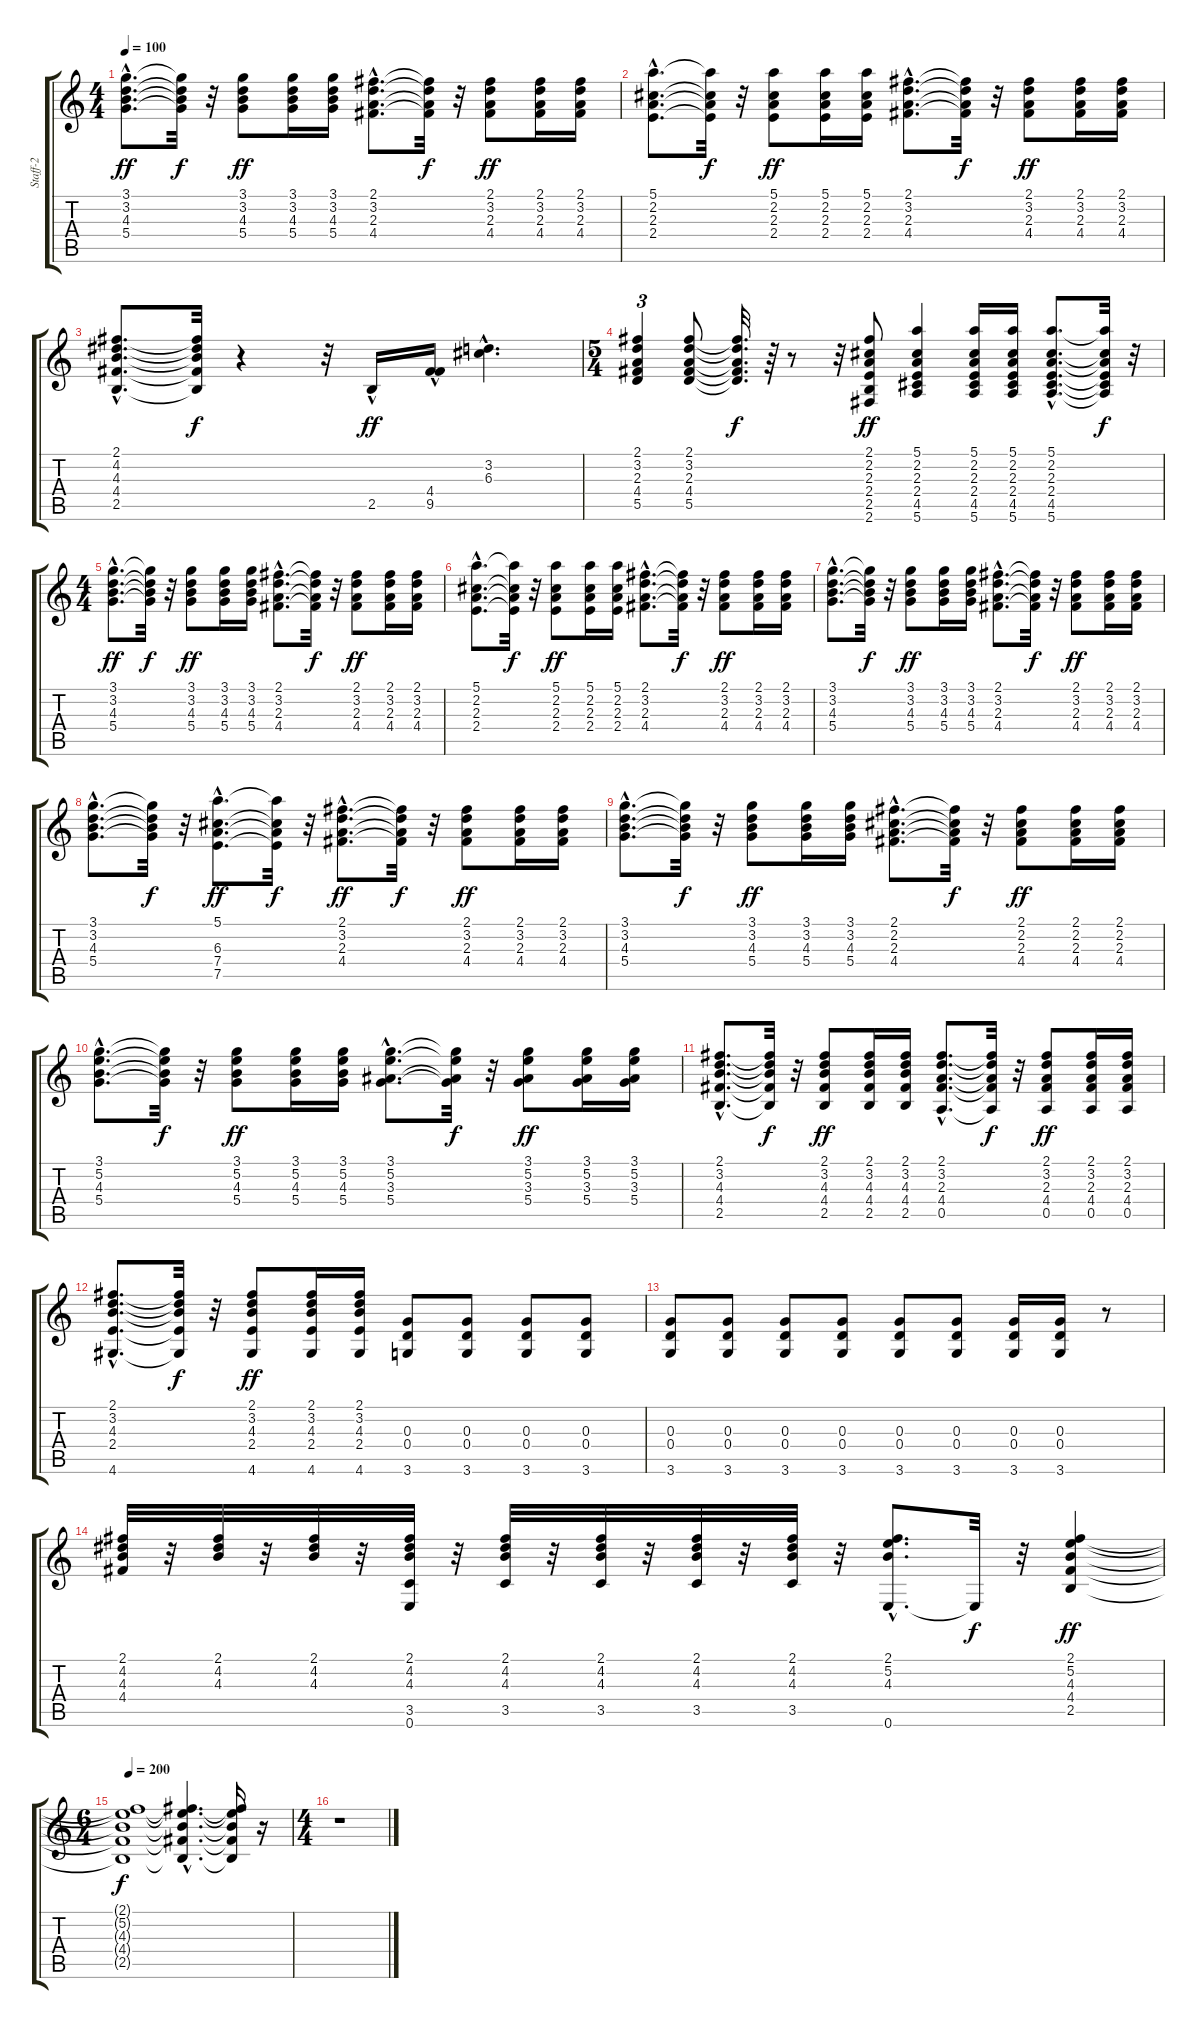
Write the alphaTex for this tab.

\track ("Staff-2" "Staff-2") {instrument acousticguitarsteel}
\staff {score tabs}
\tuning (E4 B3 G3 D3 A2 E2) {hide}
\ts (4 4)
\tempo 100
\clef g2
\ks c
(3.1{hac} 3.2{hac} 4.3{hac} 5.4{hac}).8{d dy ff} (3.1{t} 3.2{t} 4.3{t} 5.4{t}).32{dy f} r.32 (3.1 3.2 4.3 5.4).8{dy ff} (3.1 3.2 4.3 5.4).16 (3.1 3.2 4.3 5.4).16 (2.1{hac} 3.2{hac} 2.3{hac} 4.4{hac}).8{d} (2.1{t} 3.2{t} 2.3{t} 4.4{t}).32{dy f} r.32 (2.1 3.2 2.3 4.4).8{dy ff} (2.1 3.2 2.3 4.4).16 (2.1 3.2 2.3 4.4).16 |
(5.1{hac} 2.2{hac} 2.3{hac} 2.4{hac}).8{d} (5.1{t} 2.2{t} 2.3{t} 2.4{t}).32{dy f} r.32 (5.1 2.2 2.3 2.4).8{dy ff} (5.1 2.2 2.3 2.4).16 (5.1 2.2 2.3 2.4).16 (2.1{hac} 3.2{hac} 2.3{hac} 4.4{hac}).8{d} (2.1{t} 3.2{t} 2.3{t} 4.4{t}).32{dy f} r.32 (2.1 3.2 2.3 4.4).8{dy ff} (2.1 3.2 2.3 4.4).16 (2.1 3.2 2.3 4.4).16 |
(2.1{hac} 4.2{hac} 4.3{hac} 4.4{hac} 2.5{hac}).8{d} (2.1{t} 4.2{t} 4.3{t} 4.4{t} 2.5{t}).32{dy f} r.4 r.32 2.5{hac}.16{dy ff} (4.4{hac} 9.5{hac}).16 (3.2{hac} 6.3).4{d} |
\ts (5 4)
(2.1 3.2 2.3 4.4 5.5).4{tu (3 2)} (2.1 3.2 2.3 4.4 5.5).8 (2.1{t} 3.2{t} 2.3{t} 4.4{t} 5.5{t}).32{d dy f} r.64 r.8 r.32 (2.1 2.2 2.3 2.4 2.5 2.6).8{dy ff} (5.1 2.2 2.3 2.4 4.5 5.6).4 (5.1 2.2 2.3 2.4 4.5 5.6).16 (5.1 2.2 2.3 2.4 4.5 5.6).16 (5.1{hac} 2.2{hac} 2.3{hac} 2.4{hac} 4.5{hac} 5.6{hac}).8{d} (5.1{t} 2.2{t} 2.3{t} 2.4{t} 4.5{t} 5.6{t}).32{dy f} r.32 |
\ts (4 4)
(3.1{hac} 3.2{hac} 4.3{hac} 5.4{hac}).8{d dy ff} (3.1{t} 3.2{t} 4.3{t} 5.4{t}).32{dy f} r.32 (3.1 3.2 4.3 5.4).8{dy ff} (3.1 3.2 4.3 5.4).16 (3.1 3.2 4.3 5.4).16 (2.1{hac} 3.2{hac} 2.3{hac} 4.4{hac}).8{d} (2.1{t} 3.2{t} 2.3{t} 4.4{t}).32{dy f} r.32 (2.1 3.2 2.3 4.4).8{dy ff} (2.1 3.2 2.3 4.4).16 (2.1 3.2 2.3 4.4).16 |
(5.1{hac} 2.2{hac} 2.3{hac} 2.4{hac}).8{d} (5.1{t} 2.2{t} 2.3{t} 2.4{t}).32{dy f} r.32 (5.1 2.2 2.3 2.4).8{dy ff} (5.1 2.2 2.3 2.4).16 (5.1 2.2 2.3 2.4).16 (2.1{hac} 3.2{hac} 2.3{hac} 4.4{hac}).8{d} (2.1{t} 3.2{t} 2.3{t} 4.4{t}).32{dy f} r.32 (2.1 3.2 2.3 4.4).8{dy ff} (2.1 3.2 2.3 4.4).16 (2.1 3.2 2.3 4.4).16 |
(3.1{hac} 3.2{hac} 4.3{hac} 5.4{hac}).8{d} (3.1{t} 3.2{t} 4.3{t} 5.4{t}).32{dy f} r.32 (3.1 3.2 4.3 5.4).8{dy ff} (3.1 3.2 4.3 5.4).16 (3.1 3.2 4.3 5.4).16 (2.1{hac} 3.2{hac} 2.3{hac} 4.4{hac}).8{d} (2.1{t} 3.2{t} 2.3{t} 4.4{t}).32{dy f} r.32 (2.1 3.2 2.3 4.4).8{dy ff} (2.1 3.2 2.3 4.4).16 (2.1 3.2 2.3 4.4).16 |
(3.1{hac} 3.2{hac} 4.3{hac} 5.4{hac}).8{d} (3.1{t} 3.2{t} 4.3{t} 5.4{t}).32{dy f} r.32 (5.1{hac} 6.3{hac} 7.4{hac} 7.5{hac}).8{d dy ff} (5.1{t} 6.3{t} 7.4{t} 7.5{t}).32{dy f} r.32 (2.1{hac} 3.2{hac} 2.3{hac} 4.4{hac}).8{d dy ff} (2.1{t} 3.2{t} 2.3{t} 4.4{t}).32{dy f} r.32 (2.1 3.2 2.3 4.4).8{dy ff} (2.1 3.2 2.3 4.4).16 (2.1 3.2 2.3 4.4).16 |
(3.1{hac} 3.2{hac} 4.3{hac} 5.4{hac}).8{d} (3.1{t} 3.2{t} 4.3{t} 5.4{t}).32{dy f} r.32 (3.1 3.2 4.3 5.4).8{dy ff} (3.1 3.2 4.3 5.4).16 (3.1 3.2 4.3 5.4).16 (2.1{hac} 2.2{hac} 2.3{hac} 4.4{hac}).8{d} (2.1{t} 2.2{t} 2.3{t} 4.4{t}).32{dy f} r.32 (2.1 2.2 2.3 4.4).8{dy ff} (2.1 2.2 2.3 4.4).16 (2.1 2.2 2.3 4.4).16 |
(3.1{hac} 5.2{hac} 4.3{hac} 5.4{hac}).8{d} (3.1{t} 5.2{t} 4.3{t} 5.4{t}).32{dy f} r.32 (3.1 5.2 4.3 5.4).8{dy ff} (3.1 5.2 4.3 5.4).16 (3.1 5.2 4.3 5.4).16 (3.1{hac} 5.2{hac} 3.3{hac} 5.4{hac}).8{d} (3.1{t} 5.2{t} 3.3{t} 5.4{t}).32{dy f} r.32 (3.1 5.2 3.3 5.4).8{dy ff} (3.1 5.2 3.3 5.4).16 (3.1 5.2 3.3 5.4).16 |
(2.1{hac} 3.2{hac} 4.3{hac} 4.4{hac} 2.5{hac}).8{d} (2.1{t} 3.2{t} 4.3{t} 4.4{t} 2.5{t}).32{dy f} r.32 (2.1 3.2 4.3 4.4 2.5).8{dy ff} (2.1 3.2 4.3 4.4 2.5).16 (2.1 3.2 4.3 4.4 2.5).16 (2.1{hac} 3.2{hac} 2.3{hac} 4.4{hac} 0.5{hac}).8{d} (2.1{t} 3.2{t} 2.3{t} 4.4{t} 0.5{t}).32{dy f} r.32 (2.1 3.2 2.3 4.4 0.5).8{dy ff} (2.1 3.2 2.3 4.4 0.5).16 (2.1 3.2 2.3 4.4 0.5).16 |
(2.1{hac} 3.2{hac} 4.3{hac} 2.4{hac} 4.6{hac}).8{d} (2.1{t} 3.2{t} 4.3{t} 2.4{t} 4.6{t}).32{dy f} r.32 (2.1 3.2 4.3 2.4 4.6).8{dy ff} (2.1 3.2 4.3 2.4 4.6).16 (2.1 3.2 4.3 2.4 4.6).16 (0.3 0.4 3.6).8 (0.3 0.4 3.6).8 (0.3 0.4 3.6).8 (0.3 0.4 3.6).8 |
(0.3 0.4 3.6).8 (0.3 0.4 3.6).8 (0.3 0.4 3.6).8 (0.3 0.4 3.6).8 (0.3 0.4 3.6).8 (0.3 0.4 3.6).8 (0.3 0.4 3.6).16 (0.3 0.4 3.6).16 r.8 |
(2.1 4.2 4.3 4.4).32 r.32 (2.1 4.2 4.3).32 r.32 (2.1 4.2 4.3).32 r.32 (2.1 4.2 4.3 3.5 0.6).32 r.32 (2.1 4.2 4.3 3.5).32 r.32 (2.1 4.2 4.3 3.5).32 r.32 (2.1 4.2 4.3 3.5).32 r.32 (2.1 4.2 4.3 3.5).32 r.32 (2.1 5.2 4.3 0.6{hac}).8{d} 0.6{t}.32{dy f} r.32 (2.1 5.2 4.3 4.4 2.5).4{dy ff} |
\ts (6 4)
\tempo 200
(2.1{t} 5.2{t} 4.3{t} 4.4{t} 2.5{t}).1{dy f} (2.1{hac t} 5.2{hac t} 4.3{hac t} 4.4{hac t} 2.5{hac t}).4{d} (2.1{t} 5.2{t} 4.3{t} 4.4{t} 2.5{t}).16 r.16 |
\ts (4 4)
r.1
